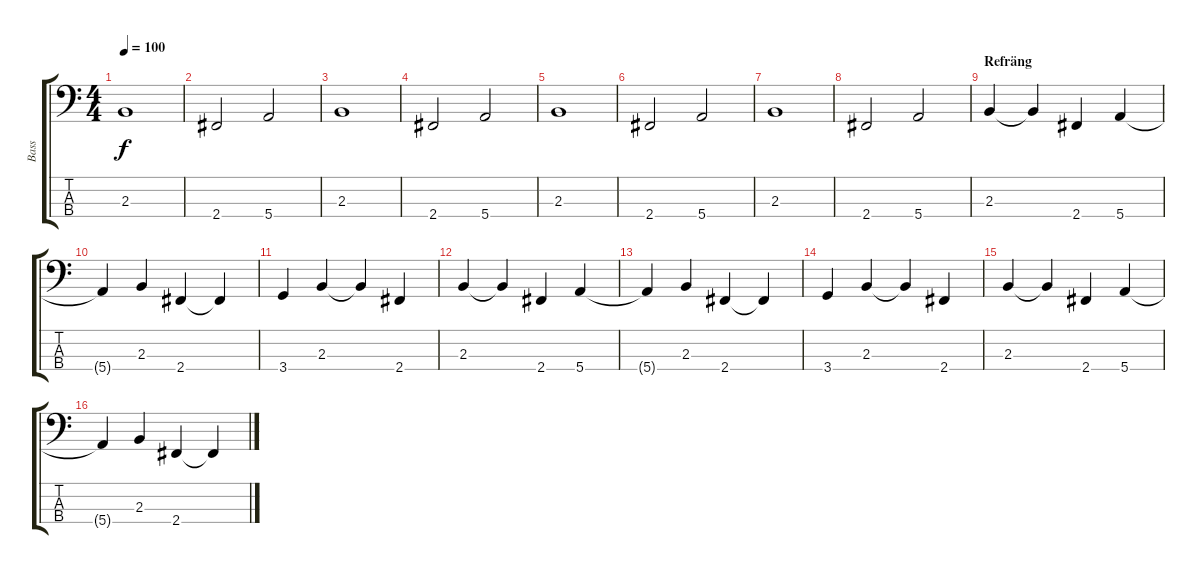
\track ("Bass" "Bass") {instrument acousticbass}
\staff {score tabs}
\tuning (G2 D2 A1 E1) {hide}
\ts (4 4)
\tempo 100
\clef f4
\ks c
2.3.1{dy f} |
2.4.2 5.4.2 |
2.3.1 |
2.4.2 5.4.2 |
2.3.1 |
2.4.2 5.4.2 |
2.3.1 |
2.4.2 5.4.2 |
\section ("" "Refräng")
2.3.4 2.3{t}.4 2.4.4 5.4.4 |
5.4{t}.4 2.3.4 2.4.4 2.4{t}.4 |
3.4.4 2.3.4 2.3{t}.4 2.4.4 |
2.3.4 2.3{t}.4 2.4.4 5.4.4 |
5.4{t}.4 2.3.4 2.4.4 2.4{t}.4 |
3.4.4 2.3.4 2.3{t}.4 2.4.4 |
2.3.4 2.3{t}.4 2.4.4 5.4.4 |
5.4{t}.4 2.3.4 2.4.4 2.4{t}.4
